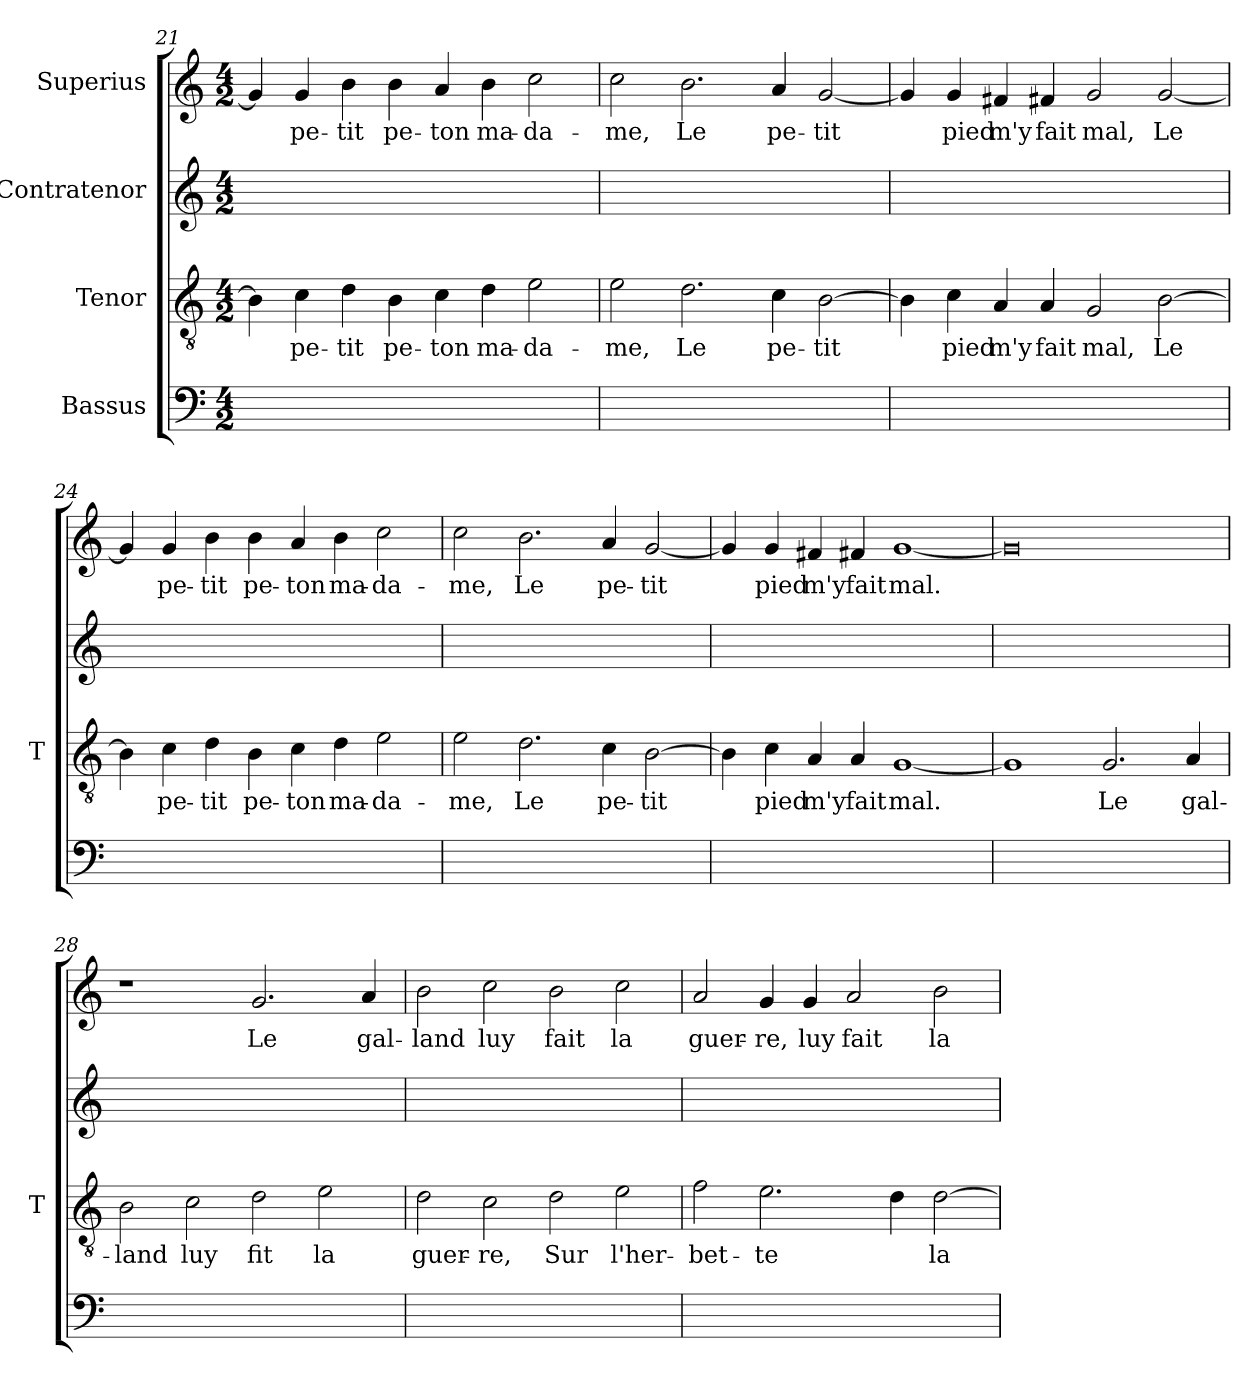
**kern	**kern	**text	**kern	**kern	**text
*part4	*part3	*part3	*part2	*part1	*part1
*staff4	*staff3	*staff3	*staff2	*staff1	*staff1
*I"Bassus	*I"Tenor	*	*I"Contratenor	*I"Superius	*
*	*I'T	*	*	*	*
*clefF4	*clefGv2	*	*clefG2	*clefG2	*
*k[]	*k[]	*	*k[]	*k[]	*
*M4/2	*M4/2	*	*M4/2	*M4/2	*
=21	=21	=21	=21	=21	=21
0ryy	4B]	.	0ryy	4g]	.
.	4c	pe-	.	4g	pe-
.	4d	-tit	.	4b	-tit
.	4B	pe-	.	4b	pe-
.	4c	-ton	.	4a	-ton
.	4d	ma-	.	4b	ma-
.	2e	da-	.	2cc	da-
=22	=22	=22	=22	=22	=22
0ryy	2e	-me,	0ryy	2cc	-me,
.	2.d	-Le	.	2.b	-Le
.	4c	pe-	.	4a	pe-
.	[2B	-tit	.	[2g	-tit
=23	=23	=23	=23	=23	=23
0ryy	4B]	.	0ryy	4g]	.
.	4c	-pied	.	4g	-pied
.	4A	-m'y	.	4f#X	-m'y
.	4A	-fait	.	4f#X	-fait
.	2G	-mal,	.	2g	-mal,
.	[2B	-Le	.	[2g	-Le
=24	=24	=24	=24	=24	=24
0ryy	4B]	.	0ryy	4g]	.
.	4c	pe-	.	4g	pe-
.	4d	-tit	.	4b	-tit
.	4B	pe-	.	4b	pe-
.	4c	-ton	.	4a	-ton
.	4d	ma-	.	4b	ma-
.	2e	da-	.	2cc	da-
=25	=25	=25	=25	=25	=25
0ryy	2e	-me,	0ryy	2cc	-me,
.	2.d	-Le	.	2.b	-Le
.	4c	pe-	.	4a	pe-
.	[2B	-tit	.	[2g	-tit
=26	=26	=26	=26	=26	=26
0ryy	4B]	.	0ryy	4g]	.
.	4c	-pied	.	4g	-pied
.	4A	-m'y	.	4f#X	-m'y
.	4A	-fait	.	4f#X	-fait
.	[1G	-mal.	.	[1g	-mal.
=27	=27	=27	=27	=27	=27
0ryy	1G]	.	0ryy	0g]	.
.	2.G	-Le	.	.	.
.	4A	gal-	.	.	.
=28	=28	=28	=28	=28	=28
0ryy	2B	-land	0ryy	1r	.
.	2c	-luy	.	.	.
.	2d	-fit	.	2.g	-Le
.	2e	-la	.	.	.
.	.	.	.	4a	gal-
=29	=29	=29	=29	=29	=29
0ryy	2d	guer-	0ryy	2b	-land
.	2c	-re,	.	2cc	-luy
.	2d	-Sur	.	2b	-fait
.	2e	l'her-	.	2cc	-la
=30	=30	=30	=30	=30	=30
0ryy	2f	bet-	0ryy	2a	guer-
.	2.e	-te	.	4g	-re,
.	.	.	.	4g	-luy
.	.	.	.	2a	-fait
.	4d	.	.	.	.
.	[2d	la-	.	2b	-la
=	=	=	=	=	=
*-	*-	*-	*-	*-	*-
